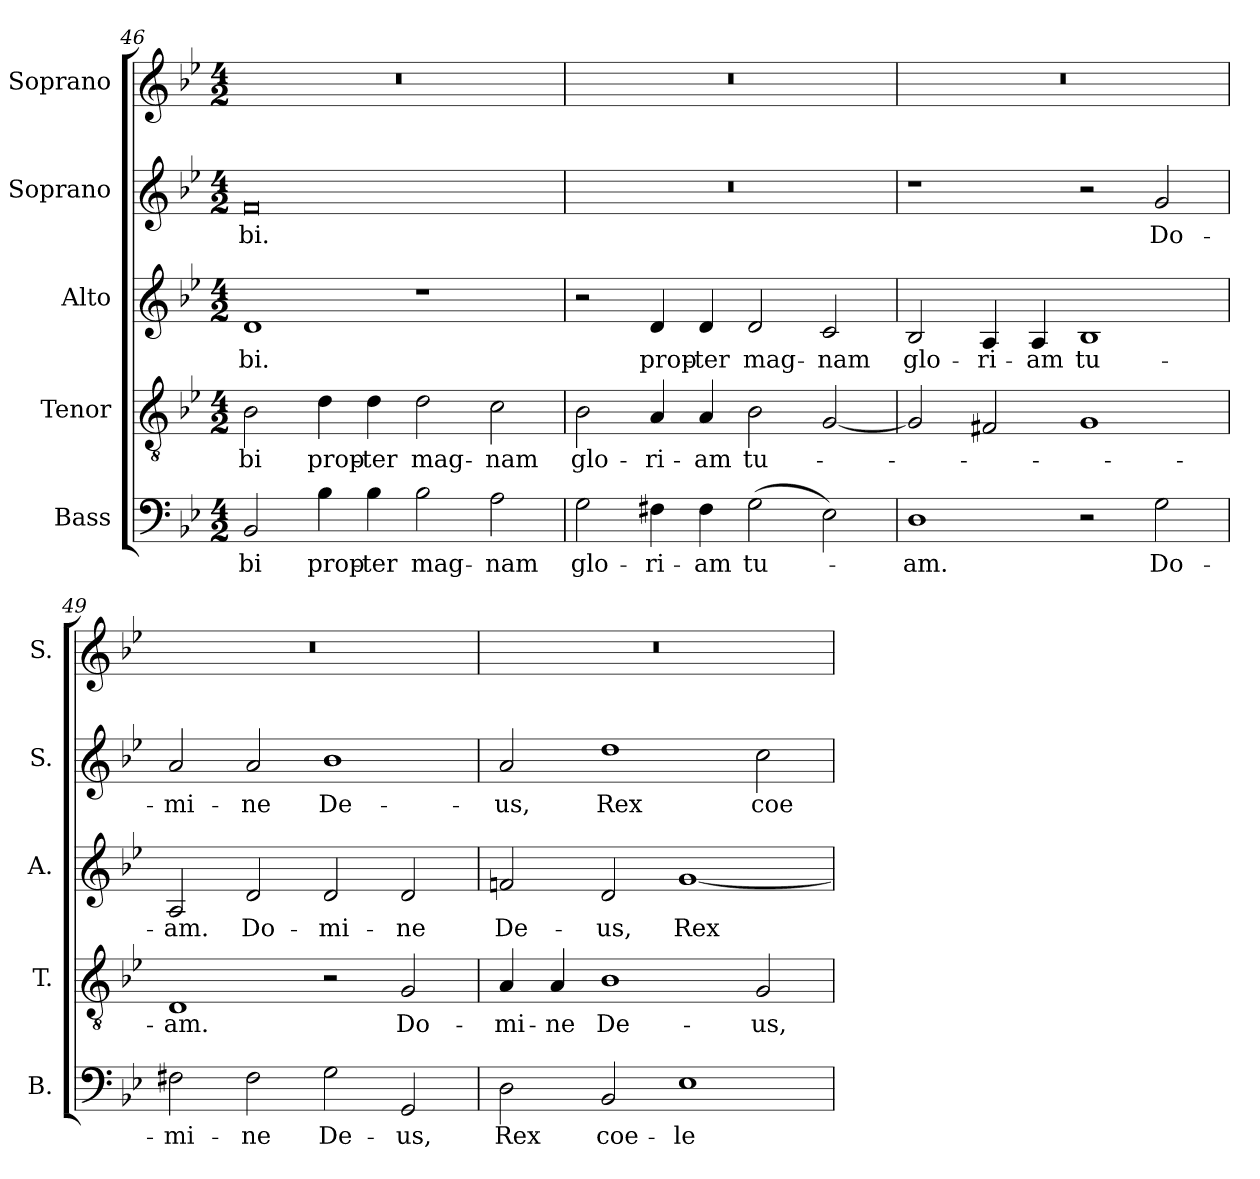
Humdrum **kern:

**kern	**text	**kern	**text	**kern	**text	**kern	**text	**kern
*part5	*part5	*part4	*part4	*part3	*part3	*part2	*part2	*part1
*staff5	*staff5	*staff4	*staff4	*staff3	*staff3	*staff2	*staff2	*staff1
*I"Bass	*	*I"Tenor	*	*I"Alto	*	*I"Soprano	*	*I"Soprano
*I'B.	*	*I'T.	*	*I'A.	*	*I'S.	*	*I'S.
*clefF4	*	*clefGv2	*	*clefG2	*	*clefG2	*	*clefG2
*	*	*ITrd7c12	*	*	*	*	*	*
*k[b-e-]	*	*k[b-e-]	*	*k[b-e-]	*	*k[b-e-]	*	*k[b-e-]
*B-:	*	*B-:	*	*B-:	*	*B-:	*	*B-:
*M4/2	*	*M4/2	*	*M4/2	*	*M4/2	*	*M4/2
=46	=46	=46	=46	=46	=46	=46	=46	=46
!	!LO:LY:b:color=#000000	!	!	!	!	!	!	!
!	!	!	!LO:LY:b:color=#000000	!	!	!	!	!
!	!	!	!	!	!LO:LY:b:color=#000000	!	!	!
!	!	!	!	!	!	!	!LO:LY:b:color=#000000	!LO:N:vis=1
2BB-i/	-bi	2BB-i\	-bi	1di	-bi.	0fi	-bi.	0r
!	!LO:LY:b:color=#000000	!	!	!	!	!	!	!
!	!	!	!LO:LY:b:color=#000000	!	!	!	!	!
4B-i\	prop-	4Di\	prop-	.	.	.	.	.
!	!LO:LY:b:color=#000000	!	!	!	!	!	!	!
!	!	!	!LO:LY:b:color=#000000	!	!	!	!	!
4B-i\	-ter	4Di\	-ter	.	.	.	.	.
!	!LO:LY:b:color=#000000	!	!	!	!	!	!	!
!	!	!	!LO:LY:b:color=#000000	!	!	!	!	!
2B-i\	mag-	2Di\	mag-	1r	.	.	.	.
!	!LO:LY:b:color=#000000	!	!	!	!	!	!	!
!	!	!	!LO:LY:b:color=#000000	!	!	!	!	!
2Ai\	-nam	2Ci\	-nam	.	.	.	.	.
=47	=47	=47	=47	=47	=47	=47	=47	=47
!	!LO:LY:b:color=#000000	!	!	!	!	!	!	!
!	!	!	!LO:LY:b:color=#000000	!	!	!LO:N:vis=1	!	!LO:N:vis=1
2Gi\	glo-	2BB-i\	glo-	2r	.	0r	.	0r
!	!LO:LY:b:color=#000000	!	!	!	!	!	!	!
!	!	!	!LO:LY:b:color=#000000	!	!	!	!	!
!	!	!	!	!	!LO:LY:b:color=#000000	!	!	!
4F#Xi\	-ri-	4AAi/	-ri-	4di/	prop-	.	.	.
!	!LO:LY:b:color=#000000	!	!	!	!	!	!	!
!	!	!	!LO:LY:b:color=#000000	!	!	!	!	!
!	!	!	!	!	!LO:LY:b:color=#000000	!	!	!
4F#i\	-am	4AAi/	-am	4di/	-ter	.	.	.
!	!LO:LY:b:color=#000000	!	!	!	!	!	!	!
!	!	!	!LO:LY:b:color=#000000	!	!	!	!	!
!	!	!	!	!	!LO:LY:b:color=#000000	!	!	!
(2Gi\	tu-	2BB-i\	tu-	2di/	mag-	.	.	.
!	!	!	!	!	!LO:LY:b:color=#000000	!	!	!
2E-i\)	.	[2GGi/	.	2ci/	-nam	.	.	.
!!LO:PB:g=z
=48	=48	=48	=48	=48	=48	=48	=48	=48
!	!LO:LY:b:color=#000000	!	!	!	!	!	!	!
!	!	!	!	!	!LO:LY:b:color=#000000	!	!	!LO:N:vis=1
1Di	-am.	2GGi/]	.	2B-i/	glo-	1r	.	0r
!	!	!	!	!	!LO:LY:b:color=#000000	!	!	!
.	.	2FF#Xi/	.	4Ai/	-ri-	.	.	.
!	!	!	!	!	!LO:LY:b:color=#000000	!	!	!
.	.	.	.	4Ai/	-am	.	.	.
!	!	!	!	!	!LO:LY:b:color=#000000	!	!	!
2r	.	1GGi	.	1B-i	tu-	2r	.	.
!	!LO:LY:b:color=#000000	!	!	!	!	!	!	!
!	!	!	!	!	!	!	!LO:LY:b:color=#000000	!
2Gi\	Do-	.	.	.	.	2gi/	Do-	.
=49	=49	=49	=49	=49	=49	=49	=49	=49
!	!LO:LY:b:color=#000000	!	!	!	!	!	!	!
!	!	!	!LO:LY:b:color=#000000	!	!	!	!	!
!	!	!	!	!	!LO:LY:b:color=#000000	!	!	!
!	!	!	!	!	!	!	!LO:LY:b:color=#000000	!LO:N:vis=1
2F#Xi\	-mi-	1DDi	-am.	2Ai/	-am.	2ai/	-mi-	0r
!	!LO:LY:b:color=#000000	!	!	!	!	!	!	!
!	!	!	!	!	!LO:LY:b:color=#000000	!	!	!
!	!	!	!	!	!	!	!LO:LY:b:color=#000000	!
2F#i\	-ne	.	.	2di/	Do-	2ai/	-ne	.
!	!LO:LY:b:color=#000000	!	!	!	!	!	!	!
!	!	!	!	!	!LO:LY:b:color=#000000	!	!	!
!	!	!	!	!	!	!	!LO:LY:b:color=#000000	!
2Gi\	De-	2r	.	2di/	-mi-	1b-i	De-	.
!	!LO:LY:b:color=#000000	!	!	!	!	!	!	!
!	!	!	!LO:LY:b:color=#000000	!	!	!	!	!
!	!	!	!	!	!LO:LY:b:color=#000000	!	!	!
2GGi/	-us,	2GGi/	Do-	2di/	-ne	.	.	.
=50	=50	=50	=50	=50	=50	=50	=50	=50
!	!LO:LY:b:color=#000000	!	!	!	!	!	!	!
!	!	!	!LO:LY:b:color=#000000	!	!	!	!	!
!	!	!	!	!	!LO:LY:b:color=#000000	!	!	!
!	!	!	!	!	!	!	!LO:LY:b:color=#000000	!LO:N:vis=1
2Di\	Rex	4AAi/	-mi-	2fni/	De-	2ai/	-us,	0r
!	!	!	!LO:LY:b:color=#000000	!	!	!	!	!
.	.	4AAi/	-ne	.	.	.	.	.
!	!LO:LY:b:color=#000000	!	!	!	!	!	!	!
!	!	!	!LO:LY:b:color=#000000	!	!	!	!	!
!	!	!	!	!	!LO:LY:b:color=#000000	!	!	!
!	!	!	!	!	!	!	!LO:LY:b:color=#000000	!
2BB-i/	coe-	1BB-i	De-	2di/	-us,	1ddi	Rex	.
!	!LO:LY:b:color=#000000	!	!	!	!	!	!	!
!	!	!	!	!	!LO:LY:b:color=#000000	!	!	!
1E-i	-le-	.	.	[1gi	Rex	.	.	.
!	!	!	!LO:LY:b:color=#000000	!	!	!	!	!
!	!	!	!	!	!	!	!LO:LY:b:color=#000000	!
.	.	2GGi/	-us,	.	.	2cci\	coe-	.
=	=	=	=	=	=	=	=	=
*-	*-	*-	*-	*-	*-	*-	*-	*-
